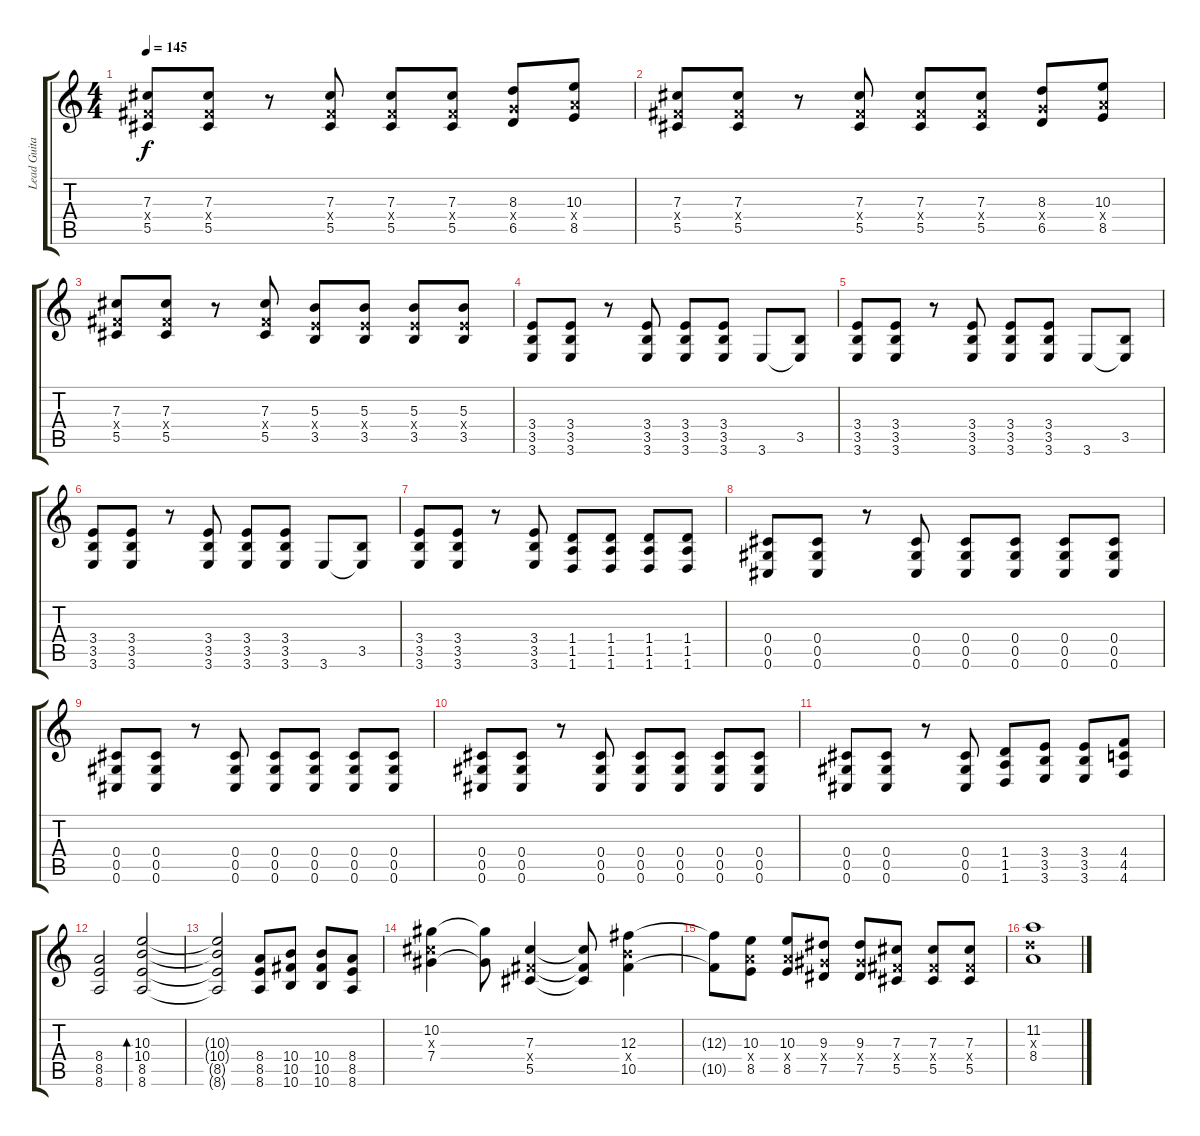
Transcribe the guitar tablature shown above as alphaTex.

\track ("Lead Guitar" "Lead Guita") {instrument distortionguitar}
\staff {score tabs}
\tuning (Eb4 Bb3 Gb3 Db3 Ab2 Db2) {hide}
\ts (4 4)
\tempo 145
\clef g2
\ks c
(7.3 5.4{x} 5.5).8{dy f} (7.3 5.4{x} 5.5).8 r.8 (7.3 5.4{x} 5.5).8 (7.3 5.4{x} 5.5).8 (7.3 5.4{x} 5.5).8 (8.3 6.4{x} 6.5).8 (10.3 8.4{x} 8.5).8 |
(7.3 5.4{x} 5.5).8 (7.3 5.4{x} 5.5).8 r.8 (7.3 5.4{x} 5.5).8 (7.3 5.4{x} 5.5).8 (7.3 5.4{x} 5.5).8 (8.3 6.4{x} 6.5).8 (10.3 8.4{x} 8.5).8 |
(7.3 5.4{x} 5.5).8 (7.3 5.4{x} 5.5).8 r.8 (7.3 5.4{x} 5.5).8 (5.3 3.4{x} 3.5).8 (5.3 3.4{x} 3.5).8 (5.3 3.4{x} 3.5).8 (5.3 3.4{x} 3.5).8 |
(3.4 3.5 3.6).8 (3.4 3.5 3.6).8 r.8 (3.4 3.5 3.6).8 (3.4 3.5 3.6).8 (3.4 3.5 3.6).8 3.6.8 (3.5 3.6{t}).8 |
(3.4 3.5 3.6).8 (3.4 3.5 3.6).8 r.8 (3.4 3.5 3.6).8 (3.4 3.5 3.6).8 (3.4 3.5 3.6).8 3.6.8 (3.5 3.6{t}).8 |
(3.4 3.5 3.6).8 (3.4 3.5 3.6).8 r.8 (3.4 3.5 3.6).8 (3.4 3.5 3.6).8 (3.4 3.5 3.6).8 3.6.8 (3.5 3.6{t}).8 |
(3.4 3.5 3.6).8 (3.4 3.5 3.6).8 r.8 (3.4 3.5 3.6).8 (1.4 1.5 1.6).8 (1.4 1.5 1.6).8 (1.4 1.5 1.6).8 (1.4 1.5 1.6).8 |
(0.4 0.5 0.6).8 (0.4 0.5 0.6).8 r.8 (0.4 0.5 0.6).8 (0.4 0.5 0.6).8 (0.4 0.5 0.6).8 (0.4 0.5 0.6).8 (0.4 0.5 0.6).8 |
(0.4 0.5 0.6).8 (0.4 0.5 0.6).8 r.8 (0.4 0.5 0.6).8 (0.4 0.5 0.6).8 (0.4 0.5 0.6).8 (0.4 0.5 0.6).8 (0.4 0.5 0.6).8 |
(0.4 0.5 0.6).8 (0.4 0.5 0.6).8 r.8 (0.4 0.5 0.6).8 (0.4 0.5 0.6).8 (0.4 0.5 0.6).8 (0.4 0.5 0.6).8 (0.4 0.5 0.6).8 |
(0.4 0.5 0.6).8 (0.4 0.5 0.6).8 r.8 (0.4 0.5 0.6).8 (1.4 1.5 1.6).8 (3.4 3.5 3.6).8 (3.4 3.5 3.6).8 (4.4 4.5 4.6).8 |
(8.4 8.5 8.6).2 (10.3 10.4 8.5 8.6).2{bd 120} |
(10.3{t} 10.4{t} 8.5{t} 8.6{t}).2 (8.4 8.5 8.6).8 (10.4 10.5 10.6).8 (10.4 10.5 10.6).8 (8.4 8.5 8.6).8 |
(10.2 7.3{x} 7.4).4 (10.2{t} 7.4{t}).8 (7.3 5.4{x} 5.5).4 (7.3{t} 5.4{t} 5.5{t}).8 (12.3 10.4{x} 10.5).4 |
(12.3{t} 10.5{t}).8 (10.3 8.4{x} 8.5).8 (10.3 8.4{x} 8.5).8 (9.3 7.4{x} 7.5).8 (9.3 7.4{x} 7.5).8 (7.3 5.4{x} 5.5).8 (7.3 5.4{x} 5.5).8 (7.3 5.4{x} 5.5).8 |
(11.2 8.3{x} 8.4).1
